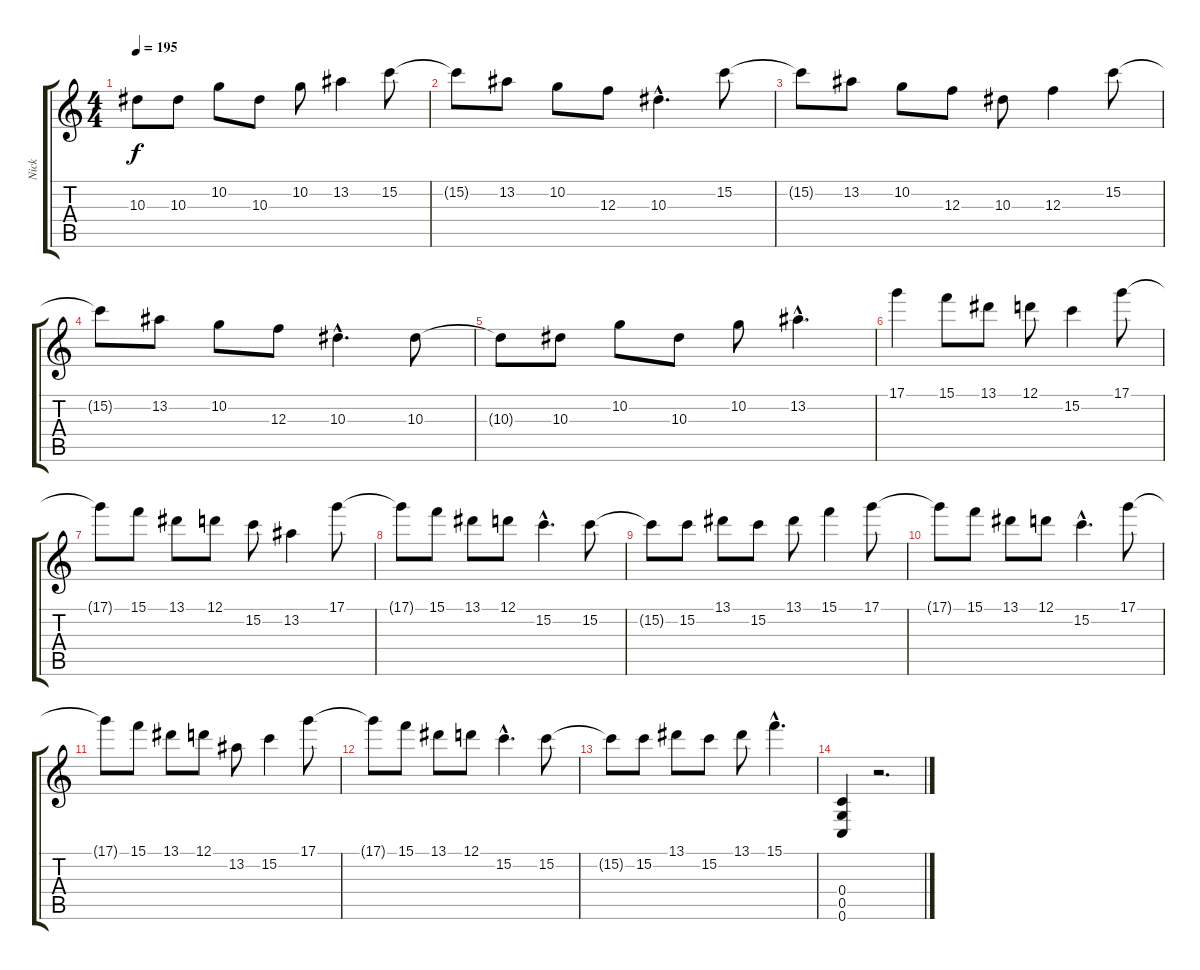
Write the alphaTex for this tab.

\track ("Nick" "Nick") {instrument distortionguitar}
\staff {score tabs}
\tuning (D4 A3 F3 C3 G2 C2) {hide}
\ts (4 4)
\tempo 195
\clef g2
\ks c
10.3{t}.8{dy f} 10.3.8 10.2.8 10.3.8 10.2.8 13.2.4 15.2.8 |
15.2{t}.8 13.2.8 10.2.8 12.3.8 10.3{hac}.4{d} 15.2.8 |
15.2{t}.8 13.2.8 10.2.8 12.3.8 10.3.8 12.3.4 15.2.8 |
15.2{t}.8 13.2.8 10.2.8 12.3.8 10.3{hac}.4{d} 10.3.8 |
10.3{t}.8 10.3.8 10.2.8 10.3.8 10.2.8 13.2{hac}.4{d} |
17.1.4 15.1.8 13.1.8 12.1.8 15.2.4 17.1.8 |
17.1{t}.8 15.1.8 13.1.8 12.1.8 15.2.8 13.2.4 17.1.8 |
17.1{t}.8 15.1.8 13.1.8 12.1.8 15.2{hac}.4{d} 15.2.8 |
15.2{t}.8 15.2.8 13.1.8 15.2.8 13.1.8 15.1.4 17.1.8 |
17.1{t}.8 15.1.8 13.1.8 12.1.8 15.2{hac}.4{d} 17.1.8 |
17.1{t}.8 15.1.8 13.1.8 12.1.8 13.2.8 15.2.4 17.1.8 |
17.1{t}.8 15.1.8 13.1.8 12.1.8 15.2{hac}.4{d} 15.2.8 |
15.2{t}.8 15.2.8 13.1.8 15.2.8 13.1.8 15.1{hac}.4{d} |
(0.4 0.5 0.6).4 r.2{d}
